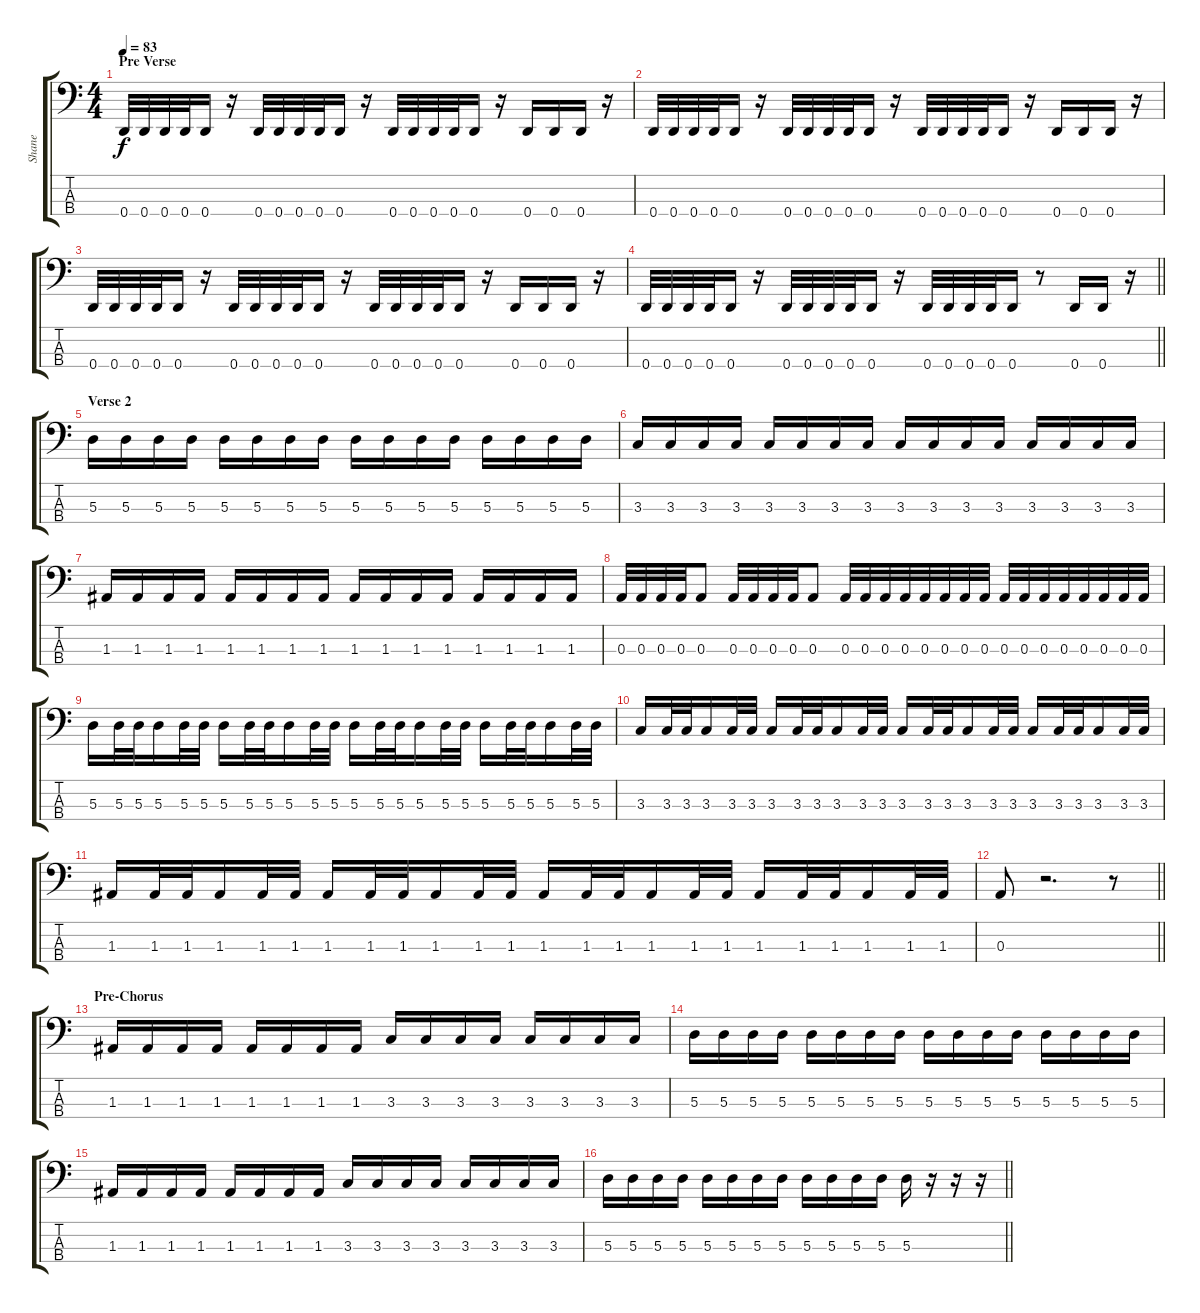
\track ("Shane" "Shane") {instrument electricbassfinger}
\staff {score tabs}
\tuning (G2 D2 A1 D1) {hide}
\ts (4 4)
\section ("" "Pre Verse")
\tempo 83
\clef f4
\ks c
0.4.32{dy f} 0.4.32 0.4.32 0.4.32 0.4.16 r.16 0.4.32 0.4.32 0.4.32 0.4.32 0.4.16 r.16 0.4.32 0.4.32 0.4.32 0.4.32 0.4.16 r.16 0.4.16 0.4.16 0.4.16 r.16 |
0.4.32 0.4.32 0.4.32 0.4.32 0.4.16 r.16 0.4.32 0.4.32 0.4.32 0.4.32 0.4.16 r.16 0.4.32 0.4.32 0.4.32 0.4.32 0.4.16 r.16 0.4.16 0.4.16 0.4.16 r.16 |
0.4.32 0.4.32 0.4.32 0.4.32 0.4.16 r.16 0.4.32 0.4.32 0.4.32 0.4.32 0.4.16 r.16 0.4.32 0.4.32 0.4.32 0.4.32 0.4.16 r.16 0.4.16 0.4.16 0.4.16 r.16 |
\barLineRight lightlight
0.4.32 0.4.32 0.4.32 0.4.32 0.4.16 r.16 0.4.32 0.4.32 0.4.32 0.4.32 0.4.16 r.16 0.4.32 0.4.32 0.4.32 0.4.32 0.4.16 r.8 0.4.16 0.4.16 r.16 |
\section ("" "Verse 2")
5.3.16 5.3.16 5.3.16 5.3.16 5.3.16 5.3.16 5.3.16 5.3.16 5.3.16 5.3.16 5.3.16 5.3.16 5.3.16 5.3.16 5.3.16 5.3.16 |
3.3.16 3.3.16 3.3.16 3.3.16 3.3.16 3.3.16 3.3.16 3.3.16 3.3.16 3.3.16 3.3.16 3.3.16 3.3.16 3.3.16 3.3.16 3.3.16 |
1.3.16 1.3.16 1.3.16 1.3.16 1.3.16 1.3.16 1.3.16 1.3.16 1.3.16 1.3.16 1.3.16 1.3.16 1.3.16 1.3.16 1.3.16 1.3.16 |
0.3.32 0.3.32 0.3.32 0.3.32 0.3.8 0.3.32 0.3.32 0.3.32 0.3.32 0.3.8 0.3.32 0.3.32 0.3.32 0.3.32 0.3.32 0.3.32 0.3.32 0.3.32 0.3.32 0.3.32 0.3.32 0.3.32 0.3.32 0.3.32 0.3.32 0.3.32 |
5.3.16 5.3.32 5.3.32 5.3.16 5.3.32 5.3.32 5.3.16 5.3.32 5.3.32 5.3.16 5.3.32 5.3.32 5.3.16 5.3.32 5.3.32 5.3.16 5.3.32 5.3.32 5.3.16 5.3.32 5.3.32 5.3.16 5.3.32 5.3.32 |
3.3.16 3.3.32 3.3.32 3.3.16 3.3.32 3.3.32 3.3.16 3.3.32 3.3.32 3.3.16 3.3.32 3.3.32 3.3.16 3.3.32 3.3.32 3.3.16 3.3.32 3.3.32 3.3.16 3.3.32 3.3.32 3.3.16 3.3.32 3.3.32 |
1.3.16 1.3.32 1.3.32 1.3.16 1.3.32 1.3.32 1.3.16 1.3.32 1.3.32 1.3.16 1.3.32 1.3.32 1.3.16 1.3.32 1.3.32 1.3.16 1.3.32 1.3.32 1.3.16 1.3.32 1.3.32 1.3.16 1.3.32 1.3.32 |
\barLineRight lightlight
0.3.8 r.2{d} r.8 |
\section ("" "Pre-Chorus")
1.3.16 1.3.16 1.3.16 1.3.16 1.3.16 1.3.16 1.3.16 1.3.16 3.3.16 3.3.16 3.3.16 3.3.16 3.3.16 3.3.16 3.3.16 3.3.16 |
5.3.16 5.3.16 5.3.16 5.3.16 5.3.16 5.3.16 5.3.16 5.3.16 5.3.16 5.3.16 5.3.16 5.3.16 5.3.16 5.3.16 5.3.16 5.3.16 |
1.3.16 1.3.16 1.3.16 1.3.16 1.3.16 1.3.16 1.3.16 1.3.16 3.3.16 3.3.16 3.3.16 3.3.16 3.3.16 3.3.16 3.3.16 3.3.16 |
\barLineRight lightlight
5.3.16 5.3.16 5.3.16 5.3.16 5.3.16 5.3.16 5.3.16 5.3.16 5.3.16 5.3.16 5.3.16 5.3.16 5.3.16 r.16 r.16 r.16
